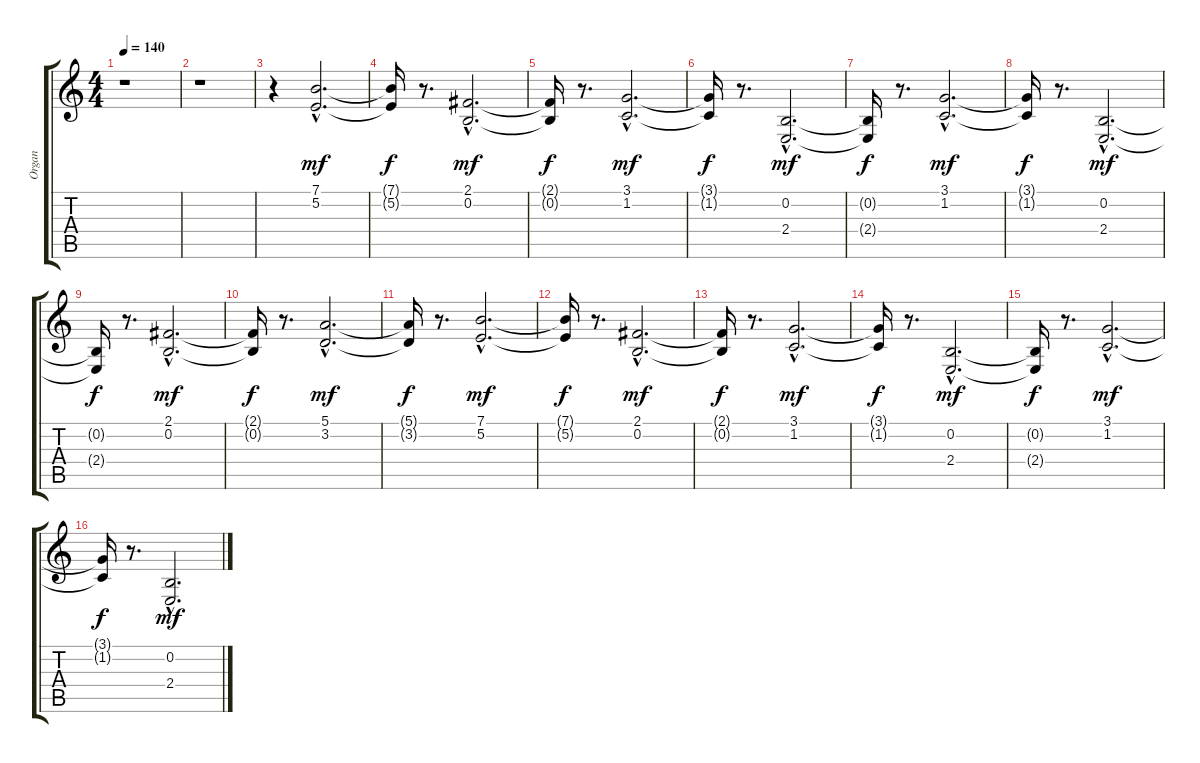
\track ("Organ" "Organ") {instrument tremolostrings}
\staff {score tabs}
\tuning (E4 B3 G3 D3 A2 E2) {hide}
\ts (4 4)
\tempo 140
\clef g2
\ks c
r.1{dy f} |
r.1 |
r.4 (7.1{hac} 5.2{hac}).2{d dy mf} |
(7.1{t} 5.2{t}).16{dy f} r.8{d} (2.1{hac} 0.2{hac}).2{d dy mf} |
(2.1{t} 0.2{t}).16{dy f} r.8{d} (3.1{hac} 1.2{hac}).2{d dy mf} |
(3.1{t} 1.2{t}).16{dy f} r.8{d} (0.2{hac} 2.4{hac}).2{d dy mf} |
(0.2{t} 2.4{t}).16{dy f} r.8{d} (3.1{hac} 1.2{hac}).2{d dy mf} |
(3.1{t} 1.2{t}).16{dy f} r.8{d} (0.2{hac} 2.4{hac}).2{d dy mf} |
(0.2{t} 2.4{t}).16{dy f} r.8{d} (2.1{hac} 0.2{hac}).2{d dy mf} |
(2.1{t} 0.2{t}).16{dy f} r.8{d} (5.1{hac} 3.2{hac}).2{d dy mf} |
(5.1{t} 3.2{t}).16{dy f} r.8{d} (7.1{hac} 5.2{hac}).2{d dy mf} |
(7.1{t} 5.2{t}).16{dy f} r.8{d} (2.1{hac} 0.2{hac}).2{d dy mf} |
(2.1{t} 0.2{t}).16{dy f} r.8{d} (3.1{hac} 1.2{hac}).2{d dy mf} |
(3.1{t} 1.2{t}).16{dy f} r.8{d} (0.2{hac} 2.4{hac}).2{d dy mf} |
(0.2{t} 2.4{t}).16{dy f} r.8{d} (3.1{hac} 1.2{hac}).2{d dy mf} |
(3.1{t} 1.2{t}).16{dy f} r.8{d} (0.2{hac} 2.4{hac}).2{d dy mf}
